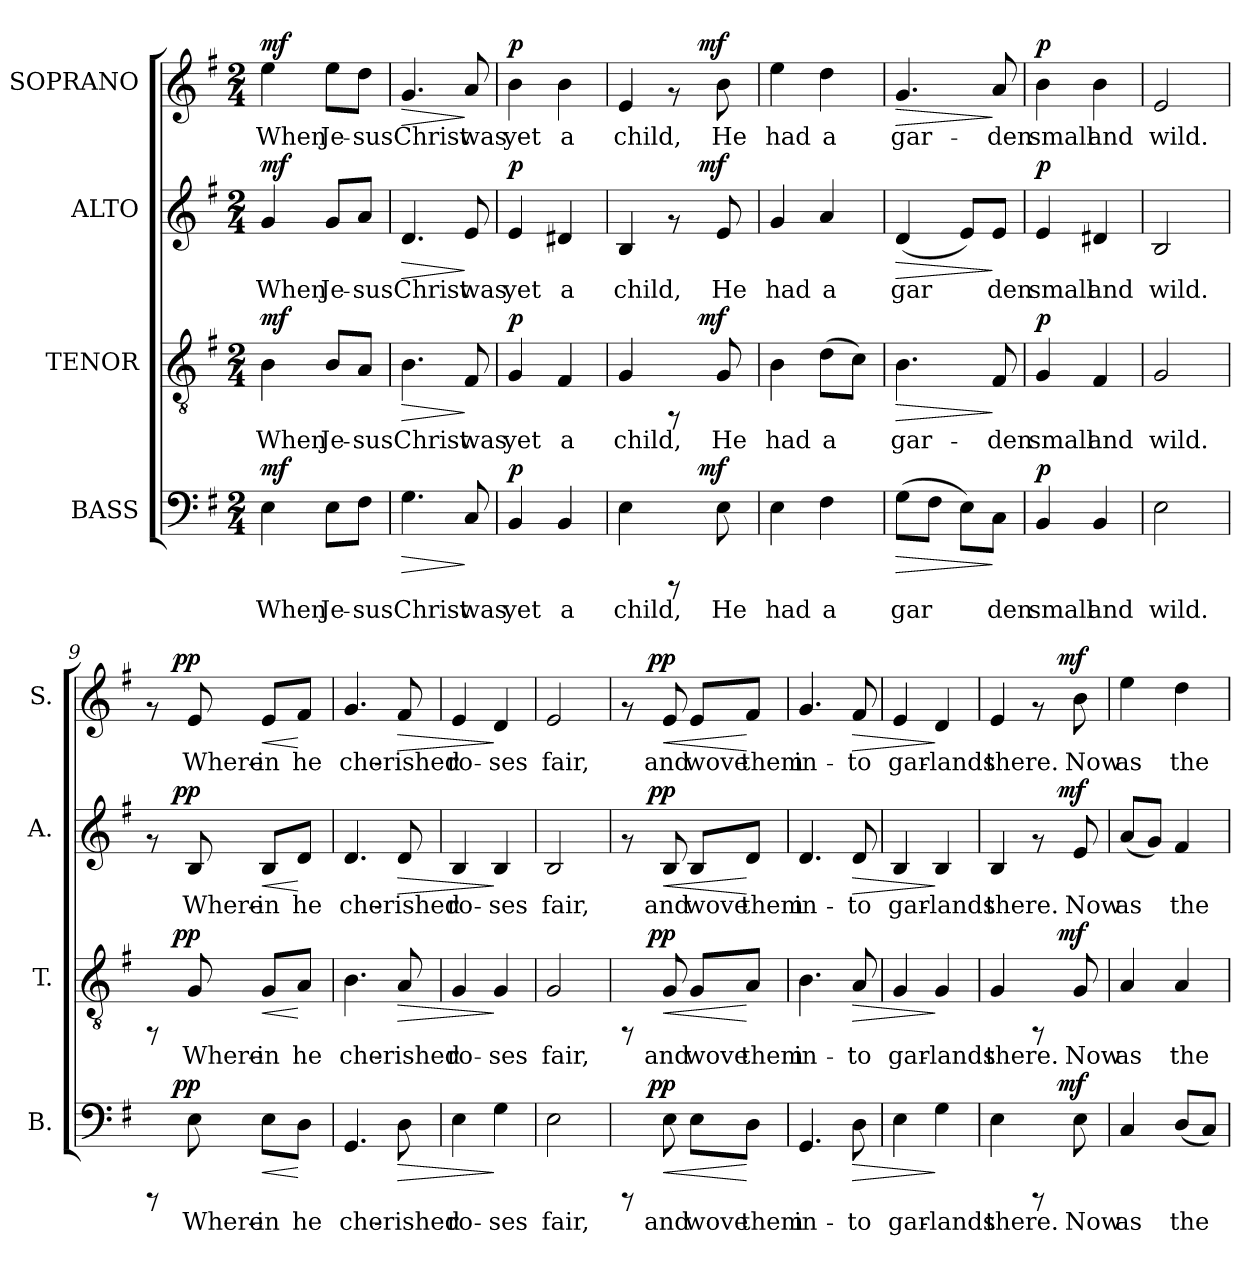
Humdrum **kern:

**kern	**text	**dynam	**kern	**text	**dynam	**kern	**text	**dynam	**kern	**text	**dynam
*part4	*part4	*part4	*part3	*part3	*part3	*part2	*part2	*part2	*part1	*part1	*part1
*staff4	*staff4	*staff4	*staff3	*staff3	*staff3	*staff2	*staff2	*staff2	*staff1	*staff1	*staff1
*I"BASS	*	*	*I"TENOR	*	*	*I"ALTO	*	*	*I"SOPRANO	*	*
*I'B.	*	*	*I'T.	*	*	*I'A.	*	*	*I'S.	*	*
!!LO:PB:g=z
*stria5	*	*	*stria5	*	*	*stria5	*	*	*stria5	*	*
*clefF4	*	*	*clefGv2	*	*	*clefG2	*	*	*clefG2	*	*
*k[f#]	*	*	*k[f#]	*	*	*k[f#]	*	*	*k[f#]	*	*
*G:	*	*	*G:	*	*	*G:	*	*	*G:	*	*
*M2/4	*	*	*M2/4	*	*	*M2/4	*	*	*M2/4	*	*
*MM60	*	*	*MM60	*	*	*MM60	*	*	*MM60	*	*
=1	=1	=1	=1	=1	=1	=1	=1	=1	=1	=1	=1
!	!LO:LY:b:cj	!LO:DY:a	!	!LO:LY:b:cj	!LO:DY:a	!	!LO:LY:b:cj	!LO:DY:a	!	!LO:LY:b:cj	!LO:DY:a
4E\	When	mf	4B\	When	mf	4g/	When	mf	4ee\	When	mf
!	!LO:LY:b:cj	!	!	!LO:LY:b:cj	!	!	!LO:LY:b:cj	!	!	!LO:LY:b:cj	!
8E\L	Je-	.	8B/L	Je-	.	8g/L	Je-	.	8ee\L	Je-	.
!	!LO:LY:b:cj	!	!	!LO:LY:b:cj	!	!	!LO:LY:b:cj	!	!	!LO:LY:b:cj	!
8F#\J	-sus	.	8A/J	-sus	.	8a/J	-sus	.	8dd\J	-sus	.
=2	=2	=2	=2	=2	=2	=2	=2	=2	=2	=2	=2
!	!LO:LY:b:cj	!LO:HP:b	!	!LO:LY:b:cj	!LO:HP:b	!	!LO:LY:b:cj	!LO:HP:b	!	!LO:LY:b:cj	!LO:HP:b
4.G\	Christ	>	4.B\	Christ	>	4.d/	Christ	>	4.g/	Christ	>
!	!LO:LY:b:cj	!	!	!LO:LY:b:cj	!	!	!LO:LY:b:cj	!	!	!LO:LY:b:cj	!
8C/	was	]	8F#/	was	]	8e/	was	]	8a/	was	]
=3	=3	=3	=3	=3	=3	=3	=3	=3	=3	=3	=3
!	!LO:LY:b:cj	!LO:DY:a	!	!LO:LY:b:cj	!LO:DY:a	!	!LO:LY:b:cj	!LO:DY:a	!	!LO:LY:b:cj	!LO:DY:a
4BB/	yet	p	4G/	yet	p	4e/	yet	p	4b\	yet	p
!	!LO:LY:b:cj	!	!	!LO:LY:b:cj	!	!	!LO:LY:b:cj	!	!	!LO:LY:b:cj	!
4BB/	a	.	4F#/	a	.	4d#X/	a	.	4b\	a	.
=4	=4	=4	=4	=4	=4	=4	=4	=4	=4	=4	=4
!	!LO:LY:b:cj	!	!	!LO:LY:b:cj	!	!	!LO:LY:b:cj	!	!	!LO:LY:b:cj	!
*^	*	*	*^	*	*	*^	*	*	*^	*	*
4E\	4ryy	child,	.	4G/	4ryy	child,	.	4B/	4ryy	child,	.	4e/	4ryy	child,	.
8rCCC	16ryy	.	.	8rFF	16ryy	.	.	8rf	16ryy	.	.	8rf	16ryy	.	.
.	64ryy	.	.	.	64ryy	.	.	.	64ryy	.	.	.	64ryy	.	.
!	!	!	!LO:DY:a	!	!	!	!LO:DY:a	!	!	!	!LO:DY:a	!	!	!	!LO:DY:a
.	8ryy	.	mf	.	8ryy	.	mf	.	8ryy	.	mf	.	8ryy	.	mf
!	!	!LO:LY:b:cj	!	!	!	!LO:LY:b:cj	!	!	!	!LO:LY:b:cj	!	!	!	!LO:LY:b:cj	!
8E\	.	He	.	8G/	.	He	.	8e/	.	He	.	8b\	.	He	.
.	32.ryy	.	.	.	32.ryy	.	.	.	32.ryy	.	.	.	32.ryy	.	.
=5	=5	=5	=5	=5	=5	=5	=5	=5	=5	=5	=5	=5	=5	=5	=5
!	!	!LO:LY:b:cj	!	!	!	!LO:LY:b:cj	!	!	!	!LO:LY:b:cj	!	!	!	!LO:LY:b:cj	!
*v	*v	*	*	*	*	*	*	*v	*v	*	*	*v	*v	*	*
*	*	*	*v	*v	*	*	*	*	*	*	*	*
4E\	had	.	4B\	had	.	4g/	had	.	4ee\	had	.
!	!LO:LY:b:cj	!	!	!LO:LY:b:cj	!	!	!LO:LY:b:cj	!	!	!LO:LY:b:cj	!
4F#\	a	.	(>8d\L	a	.	4a/	a	.	4dd\	a	.
!	!	!	!	!LO:LY:b:cj	!	!	!	!	!	!	!
.	.	.	8c\J)	.	.	.	.	.	.	.	.
=6	=6	=6	=6	=6	=6	=6	=6	=6	=6	=6	=6
!	!LO:LY:b:cj	!LO:HP:b	!	!LO:LY:b:cj	!LO:HP:b	!	!LO:LY:b:cj	!LO:HP:b	!	!LO:LY:b:cj	!LO:HP:b
(>8G\L	gar-	>	4.B\	gar-	>	(<4d/	gar-	>	4.g/	gar-	>
!	!LO:LY:b:cj	!	!	!	!	!	!	!	!	!	!
8F#\J	--	.	.	.	.	.	.	.	.	.	.
!	!LO:LY:b:cj	!	!	!	!	!	!LO:LY:b:cj	!	!	!	!
8E\L)	--	.	.	.	.	8e/L)	--	.	.	.	.
!	!LO:LY:b:cj	!	!	!LO:LY:b:cj	!	!	!LO:LY:b:cj	!	!	!LO:LY:b:cj	!
8C\J	-den	]	8F#/	-den	]	8e/J	-den	]	8a/	-den	]
=7	=7	=7	=7	=7	=7	=7	=7	=7	=7	=7	=7
!	!LO:LY:b:cj	!LO:DY:a	!	!LO:LY:b:cj	!LO:DY:a	!	!LO:LY:b:cj	!LO:DY:a	!	!LO:LY:b:cj	!LO:DY:a
4BB/	small	p	4G/	small	p	4e/	small	p	4b\	small	p
!	!LO:LY:b:cj	!	!	!LO:LY:b:cj	!	!	!LO:LY:b:cj	!	!	!LO:LY:b:cj	!
4BB/	and	.	4F#/	and	.	4d#X/	and	.	4b\	and	.
=8	=8	=8	=8	=8	=8	=8	=8	=8	=8	=8	=8
!	!LO:LY:b:cj	!	!	!LO:LY:b:cj	!	!	!LO:LY:b:cj	!	!	!LO:LY:b:cj	!
2E\	wild.	.	2G/	wild.	.	2B/	wild.	.	2e/	wild.	.
!!LO:LB:g=z
=9	=9	=9	=9	=9	=9	=9	=9	=9	=9	=9	=9
*^	*	*	*^	*	*	*^	*	*	*^	*	*
8rCCC	16ryy	.	.	8rFF	16ryy	.	.	8rf	16ryy	.	.	8rf	16ryy	.	.
.	64ryy	.	.	.	64ryy	.	.	.	64ryy	.	.	.	64ryy	.	.
!	!	!	!LO:DY:a	!	!	!	!LO:DY:a	!	!	!	!LO:DY:a	!	!	!	!LO:DY:a
.	4ryy	.	pp	.	4ryy	.	pp	.	4ryy	.	pp	.	4ryy	.	pp
!	!	!LO:LY:b:cj	!	!	!	!LO:LY:b:cj	!	!	!	!LO:LY:b:cj	!	!	!	!LO:LY:b:cj	!
8E\	.	Where-	.	8G/	.	Where-	.	8B/	.	Where-	.	8e/	.	Where-	.
!	!	!LO:LY:b:cj	!LO:HP:b	!	!	!LO:LY:b:cj	!LO:HP:b	!	!	!LO:LY:b:cj	!LO:HP:b	!	!	!LO:LY:b:cj	!LO:HP:b
8E\L	.	-in	<	8G/L	.	-in	<	8B/L	.	-in	<	8e/L	.	-in	<
.	8ryy	.	.	.	8ryy	.	.	.	8ryy	.	.	.	8ryy	.	.
!	!	!LO:LY:b:cj	!	!	!	!LO:LY:b:cj	!	!	!	!LO:LY:b:cj	!	!	!	!LO:LY:b:cj	!
8D\J	.	he	[	8A/J	.	he	[	8d/J	.	he	[	8f#/J	.	he	[
.	32.ryy	.	.	.	32.ryy	.	.	.	32.ryy	.	.	.	32.ryy	.	.
=10	=10	=10	=10	=10	=10	=10	=10	=10	=10	=10	=10	=10	=10	=10	=10
!	!	!LO:LY:b:cj	!	!	!	!LO:LY:b:cj	!	!	!	!LO:LY:b:cj	!	!	!	!LO:LY:b:cj	!
*v	*v	*	*	*	*	*	*	*v	*v	*	*	*v	*v	*	*
*	*	*	*v	*v	*	*	*	*	*	*	*	*
4.GG/	che-	.	4.B\	che-	.	4.d/	che-	.	4.g/	che-	.
!	!LO:LY:b:cj	!LO:HP:b	!	!LO:LY:b:cj	!LO:HP:b	!	!LO:LY:b:cj	!LO:HP:b	!	!LO:LY:b:cj	!LO:HP:b
8D\	-rished	>	8A/	-rished	>	8d/	-rished	>	8f#/	-rished	>
=11	=11	=11	=11	=11	=11	=11	=11	=11	=11	=11	=11
!	!LO:LY:b:cj	!	!	!LO:LY:b:cj	!	!	!LO:LY:b:cj	!	!	!LO:LY:b:cj	!
4E\	ro-	.	4G/	ro-	.	4B/	ro-	.	4e/	ro-	.
!	!LO:LY:b:cj	!	!	!LO:LY:b:cj	!	!	!LO:LY:b:cj	!	!	!LO:LY:b:cj	!
4G\	-ses	]	4G/	-ses	]	4B/	-ses	]	4d/	-ses	]
=12	=12	=12	=12	=12	=12	=12	=12	=12	=12	=12	=12
!	!LO:LY:b:cj	!	!	!LO:LY:b:cj	!	!	!LO:LY:b:cj	!	!	!LO:LY:b:cj	!
2E\	fair,	.	2G/	fair,	.	2B/	fair,	.	2e/	fair,	.
=13	=13	=13	=13	=13	=13	=13	=13	=13	=13	=13	=13
*^	*	*	*^	*	*	*^	*	*	*^	*	*
8rCCC	16ryy	.	.	8rFF	16ryy	.	.	8rf	16ryy	.	.	8rf	16ryy	.	.
.	64ryy	.	.	.	64ryy	.	.	.	64ryy	.	.	.	64ryy	.	.
!	!	!	!LO:DY:a	!	!	!	!LO:DY:a	!	!	!	!LO:DY:a	!	!	!	!LO:DY:a
.	4ryy	.	pp	.	4ryy	.	pp	.	4ryy	.	pp	.	4ryy	.	pp
!	!	!LO:LY:b:cj	!LO:HP:b	!	!	!LO:LY:b:cj	!LO:HP:b	!	!	!LO:LY:b:cj	!LO:HP:b	!	!	!LO:LY:b:cj	!LO:HP:b
8E\	.	and	<	8G/	.	and	<	8B/	.	and	<	8e/	.	and	<
!	!	!LO:LY:b:cj	!	!	!	!LO:LY:b:cj	!	!	!	!LO:LY:b:cj	!	!	!	!LO:LY:b:cj	!
8E\L	.	wove	.	8G/L	.	wove	.	8B/L	.	wove	.	8e/L	.	wove	.
.	8ryy	.	.	.	8ryy	.	.	.	8ryy	.	.	.	8ryy	.	.
!	!	!LO:LY:b:cj	!	!	!	!LO:LY:b:cj	!	!	!	!LO:LY:b:cj	!	!	!	!LO:LY:b:cj	!
8D\J	.	them	[	8A/J	.	them	[	8d/J	.	them	[	8f#/J	.	them	[
.	32.ryy	.	.	.	32.ryy	.	.	.	32.ryy	.	.	.	32.ryy	.	.
=14	=14	=14	=14	=14	=14	=14	=14	=14	=14	=14	=14	=14	=14	=14	=14
!	!	!LO:LY:b:cj	!	!	!	!LO:LY:b:cj	!	!	!	!LO:LY:b:cj	!	!	!	!LO:LY:b:cj	!
*v	*v	*	*	*	*	*	*	*v	*v	*	*	*v	*v	*	*
*	*	*	*v	*v	*	*	*	*	*	*	*	*
4.GG/	in-	.	4.B\	in-	.	4.d/	in-	.	4.g/	in-	.
!	!LO:LY:b:cj	!LO:HP:b	!	!LO:LY:b:cj	!LO:HP:b	!	!LO:LY:b:cj	!LO:HP:b	!	!LO:LY:b:cj	!LO:HP:b
8D\	-to	>	8A/	-to	>	8d/	-to	>	8f#/	-to	>
=15	=15	=15	=15	=15	=15	=15	=15	=15	=15	=15	=15
!	!LO:LY:b:cj	!	!	!LO:LY:b:cj	!	!	!LO:LY:b:cj	!	!	!LO:LY:b:cj	!
4E\	gar-	.	4G/	gar-	.	4B/	gar-	.	4e/	gar-	.
!	!LO:LY:b:cj	!	!	!LO:LY:b:cj	!	!	!LO:LY:b:cj	!	!	!LO:LY:b:cj	!
4G\	-lands	]	4G/	-lands	]	4B/	-lands	]	4d/	-lands	]
=16	=16	=16	=16	=16	=16	=16	=16	=16	=16	=16	=16
!	!LO:LY:b:cj	!	!	!LO:LY:b:cj	!	!	!LO:LY:b:cj	!	!	!LO:LY:b:cj	!
*^	*	*	*^	*	*	*^	*	*	*^	*	*
4E\	4ryy	there.	.	4G/	4ryy	there.	.	4B/	4ryy	there.	.	4e/	4ryy	there.	.
8rCCC	16ryy	.	.	8rFF	16ryy	.	.	8rf	16ryy	.	.	8rf	16ryy	.	.
.	64ryy	.	.	.	64ryy	.	.	.	64ryy	.	.	.	64ryy	.	.
!	!	!	!LO:DY:a	!	!	!	!LO:DY:a	!	!	!	!LO:DY:a	!	!	!	!LO:DY:a
.	8ryy	.	mf	.	8ryy	.	mf	.	8ryy	.	mf	.	8ryy	.	mf
!	!	!LO:LY:b:cj	!	!	!	!LO:LY:b:cj	!	!	!	!LO:LY:b:cj	!	!	!	!LO:LY:b:cj	!
8E\	.	Now	.	8G/	.	Now	.	8e/	.	Now	.	8b\	.	Now	.
.	32.ryy	.	.	.	32.ryy	.	.	.	32.ryy	.	.	.	32.ryy	.	.
!!LO:PB:g=z
=17	=17	=17	=17	=17	=17	=17	=17	=17	=17	=17	=17	=17	=17	=17	=17
!	!	!LO:LY:b:cj	!	!	!	!LO:LY:b:cj	!	!	!	!LO:LY:b:cj	!	!	!	!LO:LY:b:cj	!
*v	*v	*	*	*	*	*	*	*v	*v	*	*	*v	*v	*	*
*	*	*	*v	*v	*	*	*	*	*	*	*	*
4C/	as	.	4A/	as	.	(<8a/L	as	.	4ee\	as	.
!	!	!	!	!	!	!	!LO:LY:b:cj	!	!	!	!
.	.	.	.	.	.	8g/J)	.	.	.	.	.
!	!LO:LY:b:cj	!	!	!LO:LY:b:cj	!	!	!LO:LY:b:cj	!	!	!LO:LY:b:cj	!
(<8D/L	the	.	4A/	the	.	4f#/	the	.	4dd\	the	.
!	!LO:LY:b:cj	!	!	!	!	!	!	!	!	!	!
8C/J)	.	.	.	.	.	.	.	.	.	.	.
=	=	=	=	=	=	=	=	=	=	=	=
*-	*-	*-	*-	*-	*-	*-	*-	*-	*-	*-	*-
